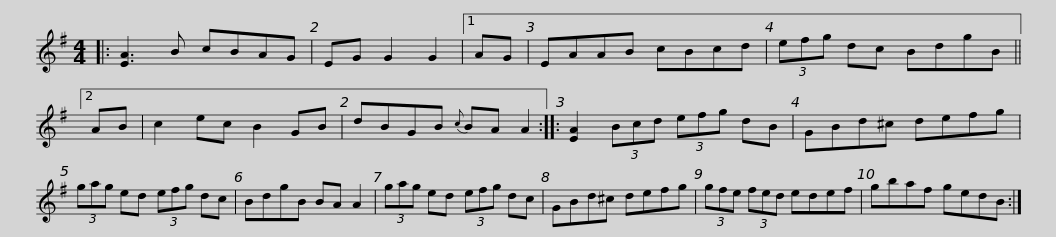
X:1
L:1/8
M:4/4
I:linebreak $
K:G
V:1 treble
V:1
|: [EA]3 B cBAG | EG G2 G2 |1 AG | EAAB cBcd | (3efg dc BdgB ||2 %5
 AB | c2 ec B2 GB |$ dBGB{c} BA A2 :: [EA]2 (3Bcd (3efg dB | GBd^c defg | %10
 (3gag ed (3efg dc | BdgB BA A2 |$ (3gag ed (3efg dc | GBd^c defg | (3gfe (3fed edef | %15
 gbaf gedB :| %16
